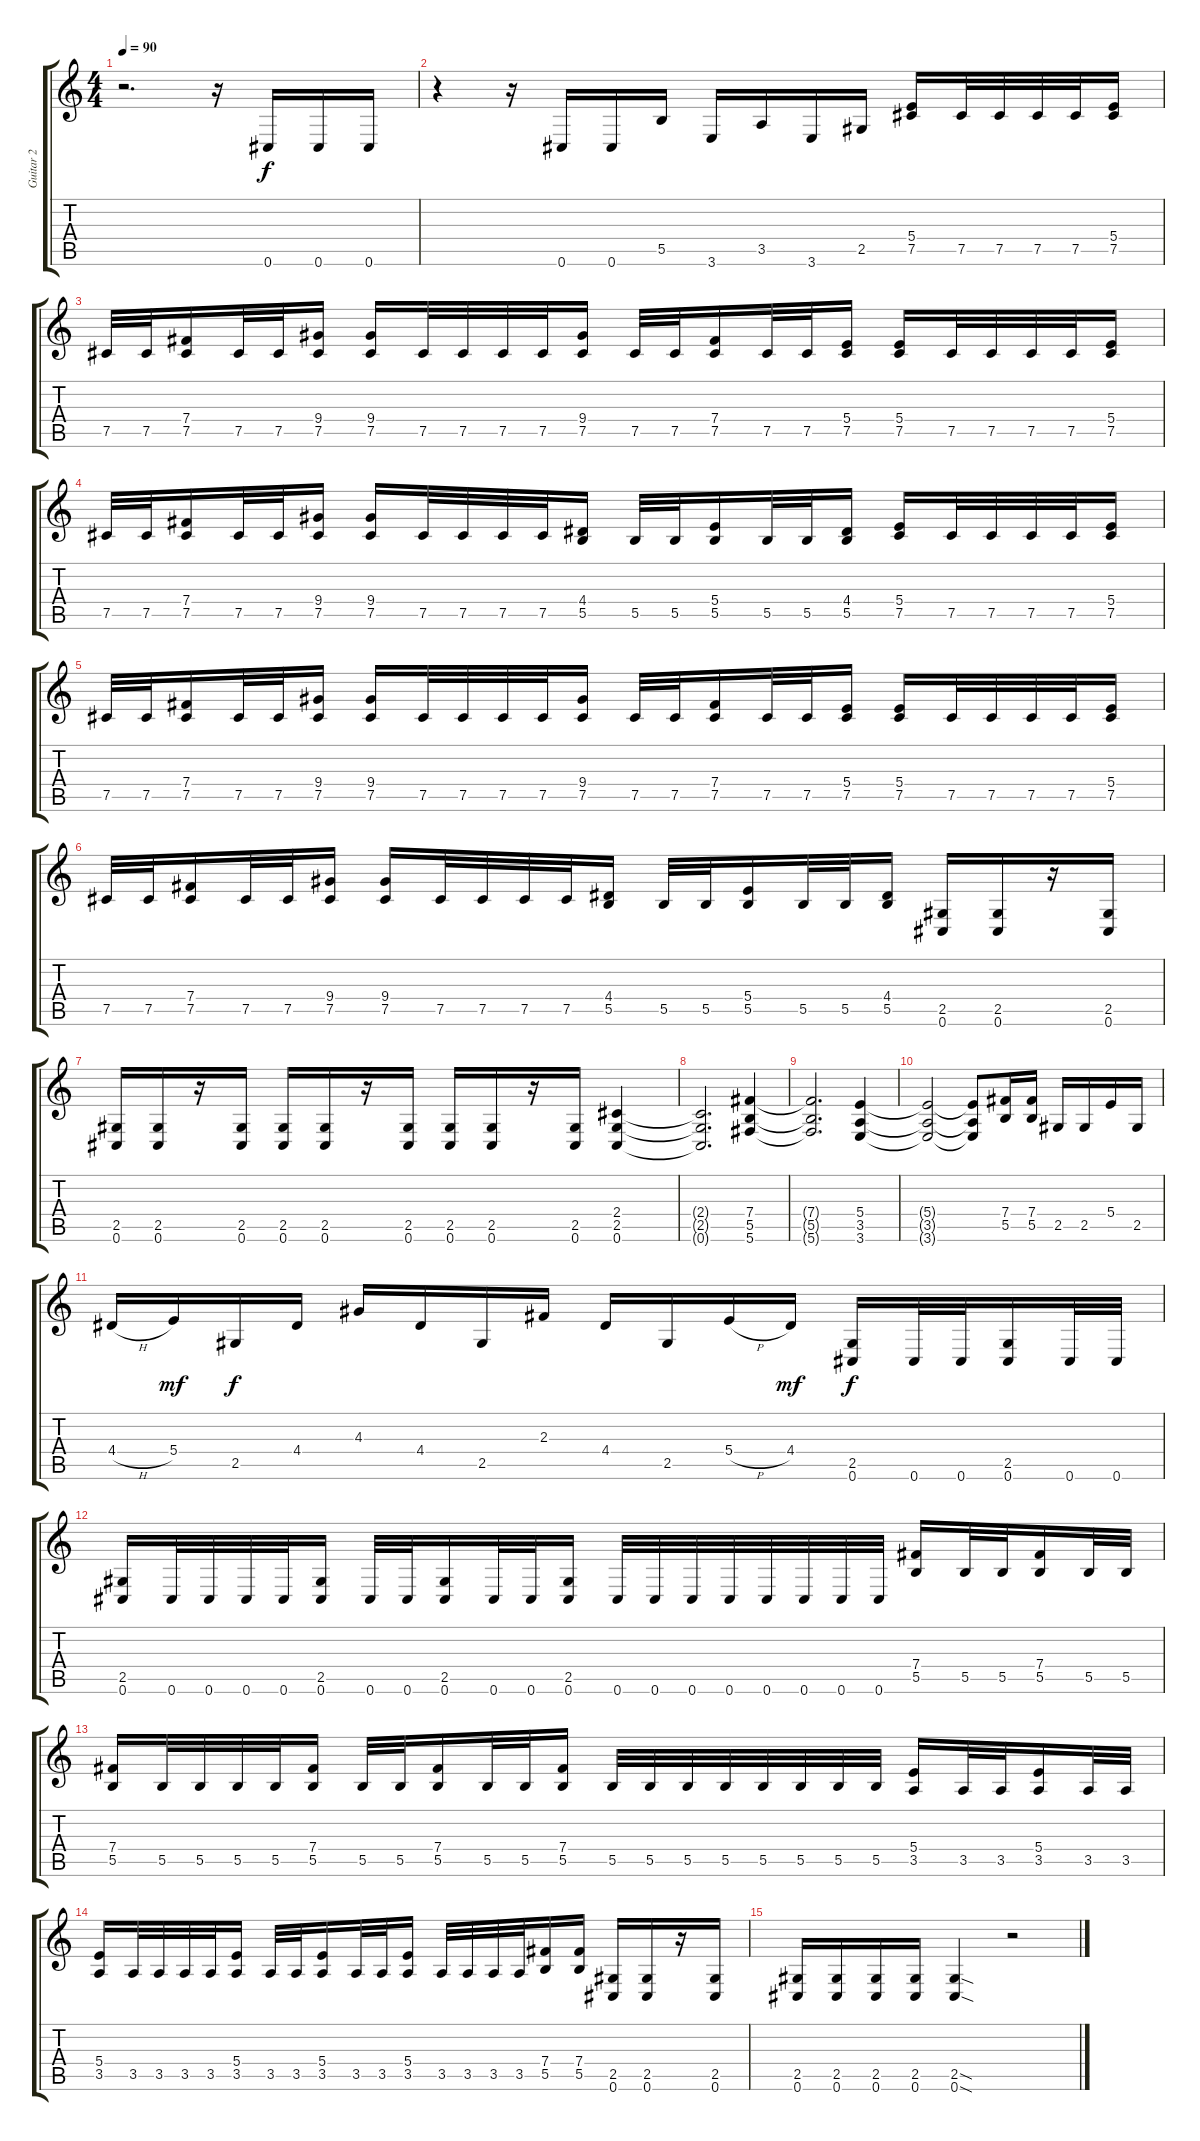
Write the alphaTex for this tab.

\track ("Guitar 2" "Guitar 2") {instrument distortionguitar}
\staff {score tabs}
\tuning (Db4 Ab3 E3 B2 Gb2 Db2) {hide}
\ts (4 4)
\tempo 90
\clef g2
\ks c
r.2{d dy f} r.16 0.6.16 0.6.16 0.6.16 |
r.4 r.16 0.6.16 0.6.16 5.5.16 3.6.16 3.5.16 3.6.16 2.5.16 (5.4 7.5).16 7.5.32 7.5.32 7.5.32 7.5.32 (5.4 7.5).16 |
7.5.32 7.5.32 (7.4 7.5).16 7.5.32 7.5.32 (9.4 7.5).16 (9.4 7.5).16 7.5.32 7.5.32 7.5.32 7.5.32 (9.4 7.5).16 7.5.32 7.5.32 (7.4 7.5).16 7.5.32 7.5.32 (5.4 7.5).16 (5.4 7.5).16 7.5.32 7.5.32 7.5.32 7.5.32 (5.4 7.5).16 |
7.5.32 7.5.32 (7.4 7.5).16 7.5.32 7.5.32 (9.4 7.5).16 (9.4 7.5).16 7.5.32 7.5.32 7.5.32 7.5.32 (4.4 5.5).16 5.5.32 5.5.32 (5.4 5.5).16 5.5.32 5.5.32 (4.4 5.5).16 (5.4 7.5).16 7.5.32 7.5.32 7.5.32 7.5.32 (5.4 7.5).16 |
7.5.32 7.5.32 (7.4 7.5).16 7.5.32 7.5.32 (9.4 7.5).16 (9.4 7.5).16 7.5.32 7.5.32 7.5.32 7.5.32 (9.4 7.5).16 7.5.32 7.5.32 (7.4 7.5).16 7.5.32 7.5.32 (5.4 7.5).16 (5.4 7.5).16 7.5.32 7.5.32 7.5.32 7.5.32 (5.4 7.5).16 |
7.5.32 7.5.32 (7.4 7.5).16 7.5.32 7.5.32 (9.4 7.5).16 (9.4 7.5).16 7.5.32 7.5.32 7.5.32 7.5.32 (4.4 5.5).16 5.5.32 5.5.32 (5.4 5.5).16 5.5.32 5.5.32 (4.4 5.5).16 (2.5 0.6).16 (2.5 0.6).16 r.16 (2.5 0.6).16 |
(2.5 0.6).16 (2.5 0.6).16 r.16 (2.5 0.6).16 (2.5 0.6).16 (2.5 0.6).16 r.16 (2.5 0.6).16 (2.5 0.6).16 (2.5 0.6).16 r.16 (2.5 0.6).16 (2.4 2.5 0.6).4 |
(2.4{t} 2.5{t} 0.6{t}).2{d} (7.4 5.5 5.6).4 |
(7.4{t} 5.5{t} 5.6{t}).2{d} (5.4 3.5 3.6).4 |
(5.4{t} 3.5{t} 3.6{t}).2 (5.4{t} 3.5{t} 3.6{t}).8 (7.4 5.5).16 (7.4 5.5).16 2.5.16 2.5.16 5.4.16 2.5.16 |
4.4{h}.16 5.4.16{dy mf} 2.5.16{dy f} 4.4.16 4.3.16 4.4.16 2.5.16 2.3.16 4.4.16 2.5.16 5.4{h}.16 4.4.16{dy mf} (2.5 0.6).16{dy f} 0.6.32 0.6.32 (2.5 0.6).16 0.6.32 0.6.32 |
(2.5 0.6).16 0.6.32 0.6.32 0.6.32 0.6.32 (2.5 0.6).16 0.6.32 0.6.32 (2.5 0.6).16 0.6.32 0.6.32 (2.5 0.6).16 0.6.32 0.6.32 0.6.32 0.6.32 0.6.32 0.6.32 0.6.32 0.6.32 (7.4 5.5).16 5.5.32 5.5.32 (7.4 5.5).16 5.5.32 5.5.32 |
(7.4 5.5).16 5.5.32 5.5.32 5.5.32 5.5.32 (7.4 5.5).16 5.5.32 5.5.32 (7.4 5.5).16 5.5.32 5.5.32 (7.4 5.5).16 5.5.32 5.5.32 5.5.32 5.5.32 5.5.32 5.5.32 5.5.32 5.5.32 (5.4 3.5).16 3.5.32 3.5.32 (5.4 3.5).16 3.5.32 3.5.32 |
(5.4 3.5).16 3.5.32 3.5.32 3.5.32 3.5.32 (5.4 3.5).16 3.5.32 3.5.32 (5.4 3.5).16 3.5.32 3.5.32 (5.4 3.5).16 3.5.32 3.5.32 3.5.32 3.5.32 (7.4 5.5).16 (7.4 5.5).16 (2.5 0.6).16 (2.5 0.6).16 r.16 (2.5 0.6).16 |
(2.5 0.6).16 (2.5 0.6).16 (2.5 0.6).16 (2.5 0.6).16 (2.5{sod} 0.6{sod}).4 r.2
